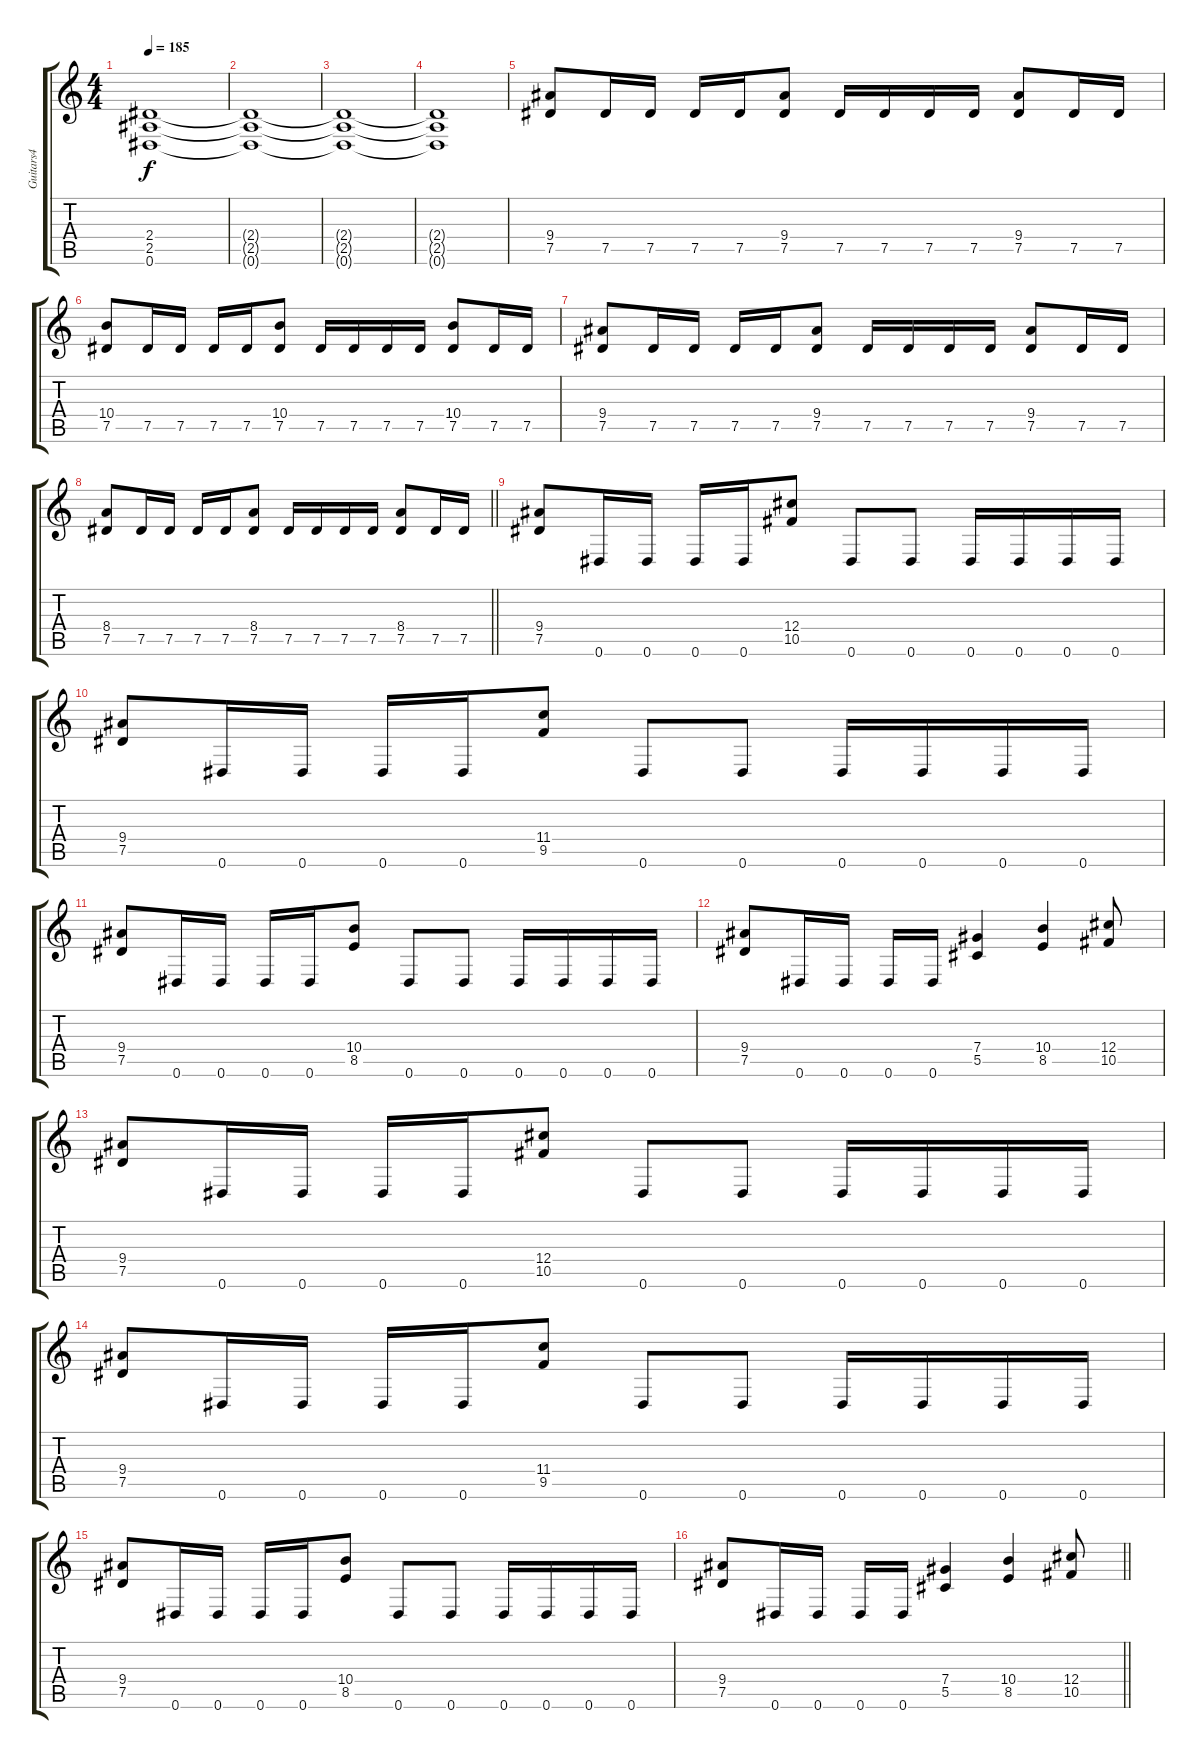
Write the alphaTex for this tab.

\track ("Guitars4" "Guitars4") {instrument distortionguitar}
\staff {score tabs}
\tuning (Eb4 Bb3 Gb3 Db3 Ab2 Eb2) {hide}
\ts (4 4)
\section ("" "")
\tempo 185
\clef g2
\ks c
(2.4 2.5 0.6).1{dy f} |
(2.4{t} 2.5{t} 0.6{t}).1 |
(2.4{t} 2.5{t} 0.6{t}).1 |
(2.4{t} 2.5{t} 0.6{t}).1 |
(9.4 7.5).8 7.5.16 7.5.16 7.5.16 7.5.16 (9.4 7.5).8 7.5.16 7.5.16 7.5.16 7.5.16 (9.4 7.5).8 7.5.16 7.5.16 |
(10.4 7.5).8 7.5.16 7.5.16 7.5.16 7.5.16 (10.4 7.5).8 7.5.16 7.5.16 7.5.16 7.5.16 (10.4 7.5).8 7.5.16 7.5.16 |
(9.4 7.5).8 7.5.16 7.5.16 7.5.16 7.5.16 (9.4 7.5).8 7.5.16 7.5.16 7.5.16 7.5.16 (9.4 7.5).8 7.5.16 7.5.16 |
\barLineRight lightlight
(8.4 7.5).8 7.5.16 7.5.16 7.5.16 7.5.16 (8.4 7.5).8 7.5.16 7.5.16 7.5.16 7.5.16 (8.4 7.5).8 7.5.16 7.5.16 |
\section ("" "")
(9.4 7.5).8 0.6.16 0.6.16 0.6.16 0.6.16 (12.4 10.5).8 0.6.8 0.6.8 0.6.16 0.6.16 0.6.16 0.6.16 |
(9.4 7.5).8 0.6.16 0.6.16 0.6.16 0.6.16 (11.4 9.5).8 0.6.8 0.6.8 0.6.16 0.6.16 0.6.16 0.6.16 |
(9.4 7.5).8 0.6.16 0.6.16 0.6.16 0.6.16 (10.4 8.5).8 0.6.8 0.6.8 0.6.16 0.6.16 0.6.16 0.6.16 |
(9.4 7.5).8 0.6.16 0.6.16 0.6.16 0.6.16 (7.4 5.5).4 (10.4 8.5).4 (12.4 10.5).8 |
(9.4 7.5).8 0.6.16 0.6.16 0.6.16 0.6.16 (12.4 10.5).8 0.6.8 0.6.8 0.6.16 0.6.16 0.6.16 0.6.16 |
(9.4 7.5).8 0.6.16 0.6.16 0.6.16 0.6.16 (11.4 9.5).8 0.6.8 0.6.8 0.6.16 0.6.16 0.6.16 0.6.16 |
(9.4 7.5).8 0.6.16 0.6.16 0.6.16 0.6.16 (10.4 8.5).8 0.6.8 0.6.8 0.6.16 0.6.16 0.6.16 0.6.16 |
\barLineRight lightlight
(9.4 7.5).8 0.6.16 0.6.16 0.6.16 0.6.16 (7.4 5.5).4 (10.4 8.5).4 (12.4 10.5).8
